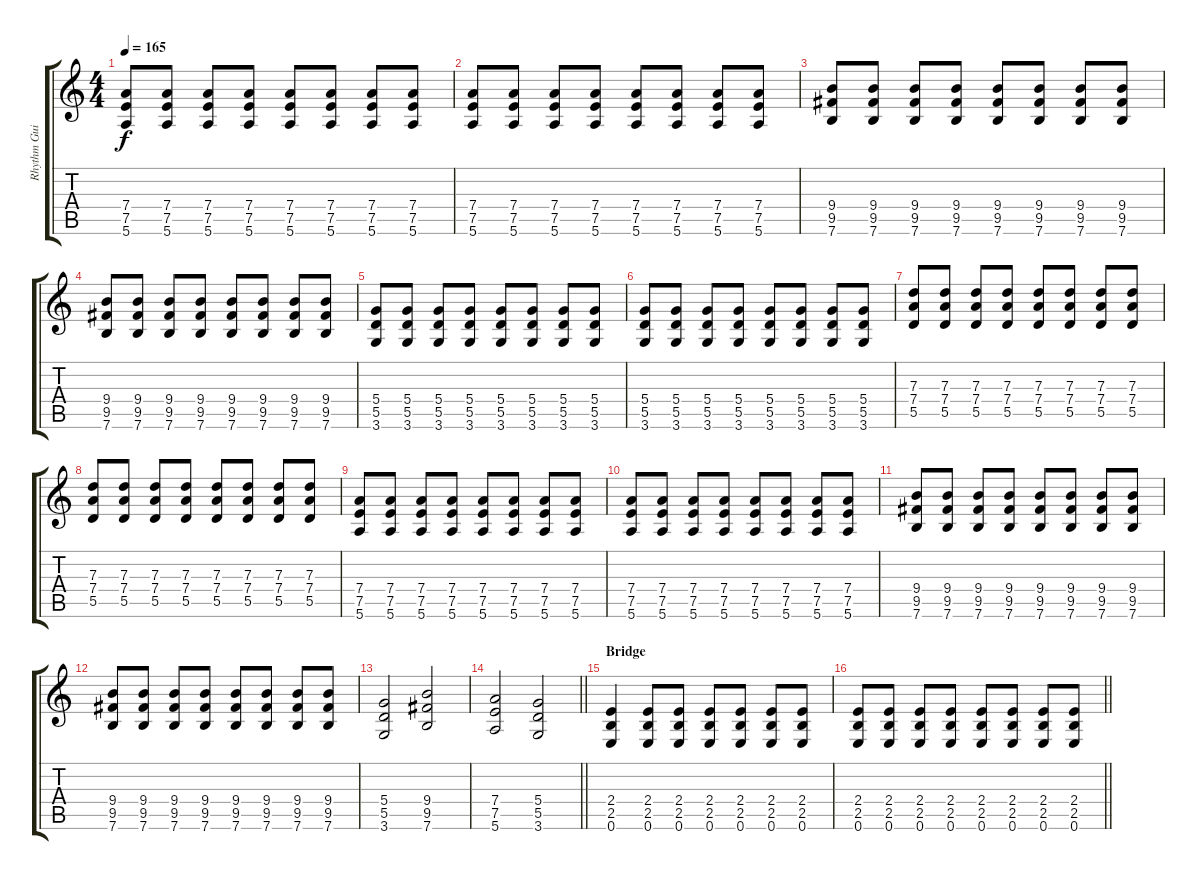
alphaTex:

\track ("Rhythm Guitar" "Rhythm Gui") {instrument distortionguitar}
\staff {score tabs}
\tuning (E4 B3 G3 D3 A2 E2) {hide}
\ts (4 4)
\tempo 165
\clef g2
\ks c
(7.4 7.5 5.6).8{dy f} (7.4 7.5 5.6).8 (7.4 7.5 5.6).8 (7.4 7.5 5.6).8 (7.4 7.5 5.6).8 (7.4 7.5 5.6).8 (7.4 7.5 5.6).8 (7.4 7.5 5.6).8 |
(7.4 7.5 5.6).8 (7.4 7.5 5.6).8 (7.4 7.5 5.6).8 (7.4 7.5 5.6).8 (7.4 7.5 5.6).8 (7.4 7.5 5.6).8 (7.4 7.5 5.6).8 (7.4 7.5 5.6).8 |
(9.4 9.5 7.6).8 (9.4 9.5 7.6).8 (9.4 9.5 7.6).8 (9.4 9.5 7.6).8 (9.4 9.5 7.6).8 (9.4 9.5 7.6).8 (9.4 9.5 7.6).8 (9.4 9.5 7.6).8 |
(9.4 9.5 7.6).8 (9.4 9.5 7.6).8 (9.4 9.5 7.6).8 (9.4 9.5 7.6).8 (9.4 9.5 7.6).8 (9.4 9.5 7.6).8 (9.4 9.5 7.6).8 (9.4 9.5 7.6).8 |
(5.4 5.5 3.6).8 (5.4 5.5 3.6).8 (5.4 5.5 3.6).8 (5.4 5.5 3.6).8 (5.4 5.5 3.6).8 (5.4 5.5 3.6).8 (5.4 5.5 3.6).8 (5.4 5.5 3.6).8 |
(5.4 5.5 3.6).8 (5.4 5.5 3.6).8 (5.4 5.5 3.6).8 (5.4 5.5 3.6).8 (5.4 5.5 3.6).8 (5.4 5.5 3.6).8 (5.4 5.5 3.6).8 (5.4 5.5 3.6).8 |
(7.3 7.4 5.5).8 (7.3 7.4 5.5).8 (7.3 7.4 5.5).8 (7.3 7.4 5.5).8 (7.3 7.4 5.5).8 (7.3 7.4 5.5).8 (7.3 7.4 5.5).8 (7.3 7.4 5.5).8 |
(7.3 7.4 5.5).8 (7.3 7.4 5.5).8 (7.3 7.4 5.5).8 (7.3 7.4 5.5).8 (7.3 7.4 5.5).8 (7.3 7.4 5.5).8 (7.3 7.4 5.5).8 (7.3 7.4 5.5).8 |
(7.4 7.5 5.6).8 (7.4 7.5 5.6).8 (7.4 7.5 5.6).8 (7.4 7.5 5.6).8 (7.4 7.5 5.6).8 (7.4 7.5 5.6).8 (7.4 7.5 5.6).8 (7.4 7.5 5.6).8 |
(7.4 7.5 5.6).8 (7.4 7.5 5.6).8 (7.4 7.5 5.6).8 (7.4 7.5 5.6).8 (7.4 7.5 5.6).8 (7.4 7.5 5.6).8 (7.4 7.5 5.6).8 (7.4 7.5 5.6).8 |
(9.4 9.5 7.6).8 (9.4 9.5 7.6).8 (9.4 9.5 7.6).8 (9.4 9.5 7.6).8 (9.4 9.5 7.6).8 (9.4 9.5 7.6).8 (9.4 9.5 7.6).8 (9.4 9.5 7.6).8 |
(9.4 9.5 7.6).8 (9.4 9.5 7.6).8 (9.4 9.5 7.6).8 (9.4 9.5 7.6).8 (9.4 9.5 7.6).8 (9.4 9.5 7.6).8 (9.4 9.5 7.6).8 (9.4 9.5 7.6).8 |
(5.4 5.5 3.6).2 (9.4 9.5 7.6).2 |
\barLineRight lightlight
(7.4 7.5 5.6).2 (5.4 5.5 3.6).2 |
\section ("" "Bridge")
(2.4 2.5 0.6).4 (2.4 2.5 0.6).8 (2.4 2.5 0.6).8 (2.4 2.5 0.6).8 (2.4 2.5 0.6).8 (2.4 2.5 0.6).8 (2.4 2.5 0.6).8 |
\barLineRight lightlight
(2.4 2.5 0.6).8 (2.4 2.5 0.6).8 (2.4 2.5 0.6).8 (2.4 2.5 0.6).8 (2.4 2.5 0.6).8 (2.4 2.5 0.6).8 (2.4 2.5 0.6).8 (2.4 2.5 0.6).8
